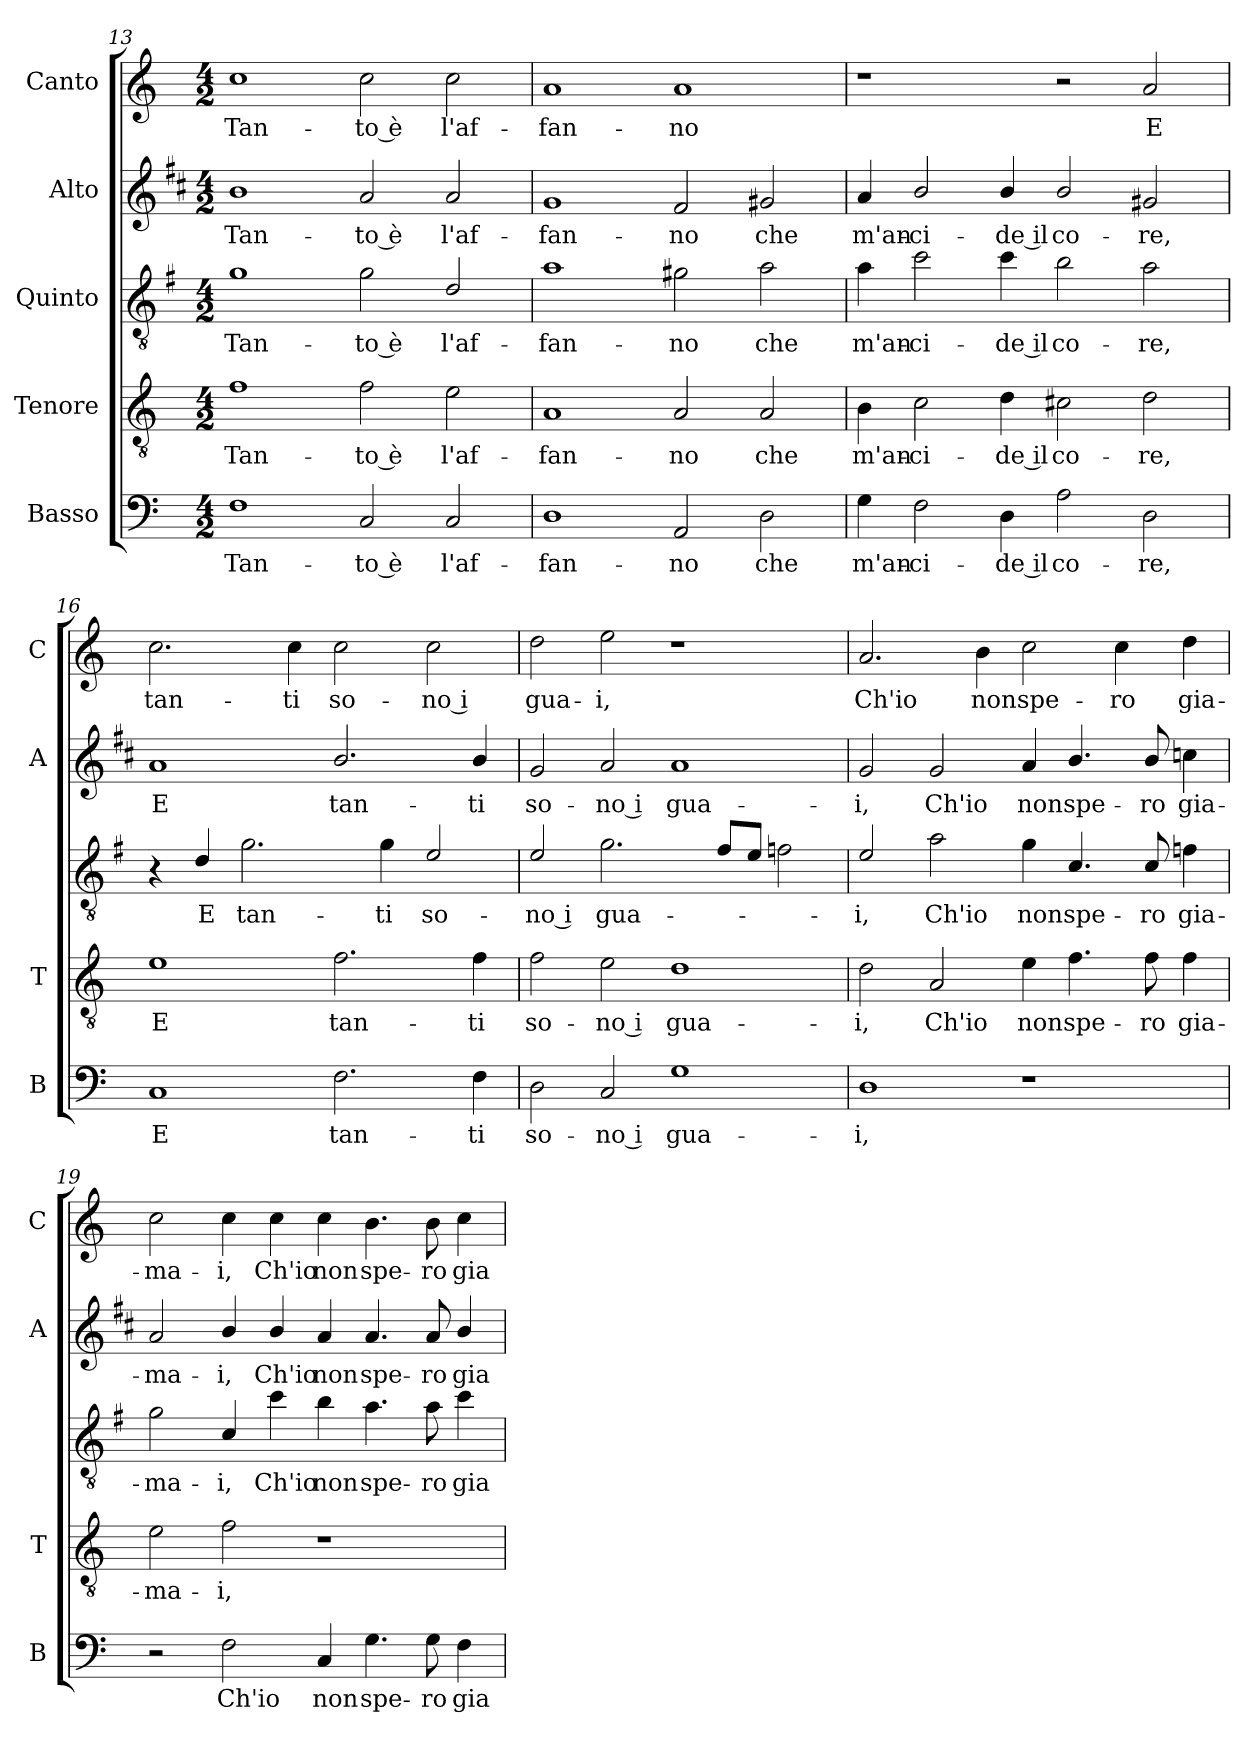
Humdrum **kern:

**kern	**text	**kern	**text	**kern	**text	**kern	**text	**kern	**text
*part5	*part5	*part4	*part4	*part3	*part3	*part2	*part2	*part1	*part1
*staff5	*staff5	*staff4	*staff4	*staff3	*staff3	*staff2	*staff2	*staff1	*staff1
*I"Basso	*	*I"Tenore	*	*I"Quinto	*	*I"Alto	*	*I"Canto	*
*I'B	*	*I'T	*	*	*	*I'A	*	*I'C	*
!!LO:LB:g=z
*clefF4	*	*clefGv2	*	*clefGv2	*	*clefG2	*	*clefG2	*
*	*	*	*	*ITrd4c7	*	*ITrd1c2	*	*	*
*k[]	*	*k[]	*	*k[]	*	*k[]	*	*k[]	*
*C:	*	*C:	*	*C:	*	*C:	*	*C:	*
*M4/2	*	*M4/2	*	*M4/2	*	*M4/2	*	*M4/2	*
=13	=13	=13	=13	=13	=13	=13	=13	=13	=13
!	!LO:LY:b	!	!LO:LY:b	!	!LO:LY:b	!	!LO:LY:b	!	!LO:LY:b
1F	Tan-	1f	Tan-	1c	Tan-	1a	Tan-	1cc	Tan-
!	!LO:LY:b	!	!LO:LY:b	!	!LO:LY:b	!	!LO:LY:b	!	!LO:LY:b
2C/	-to è	2f\	-to è	2c\	-to è	2g/	-to è	2cc\	-to è
!	!LO:LY:b	!	!LO:LY:b	!	!LO:LY:b	!	!LO:LY:b	!	!LO:LY:b
2C/	l'af-	2e\	l'af-	2G/	l'af-	2g/	l'af-	2cc\	l'af-
=14	=14	=14	=14	=14	=14	=14	=14	=14	=14
!	!LO:LY:b	!	!LO:LY:b	!	!LO:LY:b	!	!LO:LY:b	!	!LO:LY:b
1D	-fan-	1A	-fan-	1d	-fan-	1f	-fan-	1a	-fan-
!	!LO:LY:b	!	!LO:LY:b	!	!LO:LY:b	!	!LO:LY:b	!	!LO:LY:b
2AA/	-no	2A/	-no	2c#X\	-no	2e/	-no	1a	-no
!	!LO:LY:b	!	!LO:LY:b	!	!LO:LY:b	!	!LO:LY:b	!	!
2D\	che	2A/	che	2d\	che	2f#X/	che	.	.
=15	=15	=15	=15	=15	=15	=15	=15	=15	=15
!	!LO:LY:b	!	!LO:LY:b	!	!LO:LY:b	!	!LO:LY:b	!	!
4G\	m'an-	4B\	m'an-	4d\	m'an-	4g/	m'an-	1r	.
!	!LO:LY:b	!	!LO:LY:b	!	!LO:LY:b	!	!LO:LY:b	!	!
2F\	-ci-	2c\	-ci-	2f\	-ci-	2a/	-ci-	.	.
!	!LO:LY:b	!	!LO:LY:b	!	!LO:LY:b	!	!LO:LY:b	!	!
4D\	-de il	4d\	-de il	4f\	-de il	4a/	-de il	.	.
!	!LO:LY:b	!	!LO:LY:b	!	!LO:LY:b	!	!LO:LY:b	!	!
2A\	co-	2c#X\	co-	2e\	co-	2a/	co-	2r	.
!	!LO:LY:b	!	!LO:LY:b	!	!LO:LY:b	!	!LO:LY:b	!	!LO:LY:b
2D\	-re,	2d\	-re,	2d\	-re,	2f#X/	-re,	2a/	E
=16	=16	=16	=16	=16	=16	=16	=16	=16	=16
!	!LO:LY:b	!	!LO:LY:b	!	!	!	!LO:LY:b	!	!LO:LY:b
1C	E	1e	E	4r	.	1g	E	2.cc\	tan-
!	!	!	!	!	!LO:LY:b	!	!	!	!
.	.	.	.	4G/	E	.	.	.	.
!	!	!	!	!	!LO:LY:b	!	!	!	!
.	.	.	.	2.c\	tan-	.	.	.	.
!	!	!	!	!	!	!	!	!	!LO:LY:b
.	.	.	.	.	.	.	.	4cc\	-ti
!	!LO:LY:b	!	!LO:LY:b	!	!	!	!LO:LY:b	!	!LO:LY:b
2.F\	tan-	2.f\	tan-	.	.	2.a/	tan-	2cc\	so-
!	!	!	!	!	!LO:LY:b	!	!	!	!
.	.	.	.	4c\	-ti	.	.	.	.
!	!	!	!	!	!LO:LY:b	!	!	!	!LO:LY:b
.	.	.	.	2A/	so-	.	.	2cc\	-no i
!	!LO:LY:b	!	!LO:LY:b	!	!	!	!LO:LY:b	!	!
4F\	-ti	4f\	-ti	.	.	4a/	-ti	.	.
=17	=17	=17	=17	=17	=17	=17	=17	=17	=17
!	!LO:LY:b	!	!LO:LY:b	!	!LO:LY:b	!	!LO:LY:b	!	!LO:LY:b
2D\	so-	2f\	so-	2A/	-no i	2f/	so-	2dd\	gua-
!	!LO:LY:b	!	!LO:LY:b	!	!LO:LY:b	!	!LO:LY:b	!	!LO:LY:b
2C/	-no i	2e\	-no i	2.c\	gua-	2g/	-no i	2ee\	-i,
!	!LO:LY:b	!	!LO:LY:b	!	!	!	!LO:LY:b	!	!
1G	gua-	1d	gua-	.	.	1g	gua-	1r	.
.	.	.	.	8B/L	.	.	.	.	.
.	.	.	.	8A/J	.	.	.	.	.
.	.	.	.	2B-X\	.	.	.	.	.
!!LO:LB:g=z
=18	=18	=18	=18	=18	=18	=18	=18	=18	=18
!	!LO:LY:b	!	!LO:LY:b	!	!LO:LY:b	!	!LO:LY:b	!	!LO:LY:b
1D	-i,	2d\	-i,	2A/	-i,	2f/	-i,	2.a/	Ch'io
!	!	!	!LO:LY:b	!	!LO:LY:b	!	!LO:LY:b	!	!
.	.	2A/	Ch'io	2d\	Ch'io	2f/	Ch'io	.	.
!	!	!	!	!	!	!	!	!	!LO:LY:b
.	.	.	.	.	.	.	.	4b\	non
!	!	!	!LO:LY:b	!	!LO:LY:b	!	!LO:LY:b	!	!LO:LY:b
1r	.	4e\	non	4c\	non	4g/	non	2cc\	spe-
!	!	!	!LO:LY:b	!	!LO:LY:b	!	!LO:LY:b	!	!
.	.	4.f\	spe-	4.F/	spe-	4.a/	spe-	.	.
!	!	!	!	!	!	!	!	!	!LO:LY:b
.	.	.	.	.	.	.	.	4cc\	-ro
!	!	!	!LO:LY:b	!	!LO:LY:b	!	!LO:LY:b	!	!
.	.	8f\	-ro	8F/	-ro	8a/	-ro	.	.
!	!	!	!LO:LY:b	!	!LO:LY:b	!	!LO:LY:b	!	!LO:LY:b
.	.	4f\	gia-	4B-X\	gia-	4b-X\	gia-	4dd\	gia-
=19	=19	=19	=19	=19	=19	=19	=19	=19	=19
!	!	!	!LO:LY:b	!	!LO:LY:b	!	!LO:LY:b	!	!LO:LY:b
2r	.	2e\	-ma-	2c\	-ma-	2g/	-ma-	2cc\	-ma-
!	!LO:LY:b	!	!LO:LY:b	!	!LO:LY:b	!	!LO:LY:b	!	!LO:LY:b
2F\	Ch'io	2f\	-i,	4F/	-i,	4a/	-i,	4cc\	-i,
!	!	!	!	!	!LO:LY:b	!	!LO:LY:b	!	!LO:LY:b
.	.	.	.	4f\	Ch'io	4a/	Ch'io	4cc\	Ch'io
!	!LO:LY:b	!	!	!	!LO:LY:b	!	!LO:LY:b	!	!LO:LY:b
4C/	non	1r	.	4e\	non	4g/	non	4cc\	non
!	!LO:LY:b	!	!	!	!LO:LY:b	!	!LO:LY:b	!	!LO:LY:b
4.G\	spe-	.	.	4.d\	spe-	4.g/	spe-	4.b\	spe-
!	!LO:LY:b	!	!	!	!LO:LY:b	!	!LO:LY:b	!	!LO:LY:b
8G\	-ro	.	.	8d\	-ro	8g/	-ro	8b\	-ro
!	!LO:LY:b	!	!	!	!LO:LY:b	!	!LO:LY:b	!	!LO:LY:b
4F\	gia-	.	.	4f\	gia-	4a/	gia-	4cc\	gia-
=	=	=	=	=	=	=	=	=	=
*-	*-	*-	*-	*-	*-	*-	*-	*-	*-
